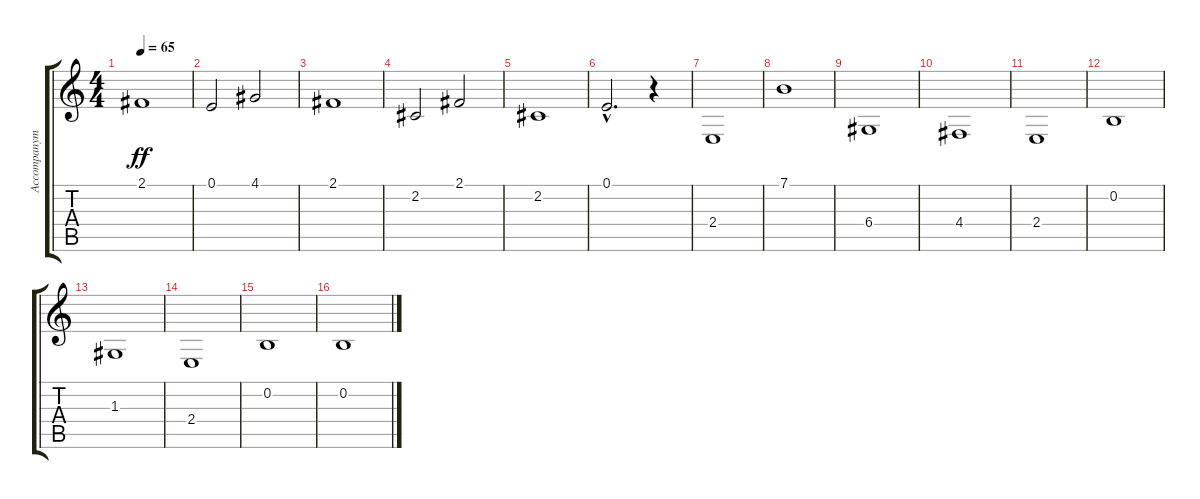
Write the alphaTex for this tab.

\track ("Accompanyment" "Accompanym") {instrument stringensemble2}
\staff {score tabs}
\tuning (E4 B3 G3 D3 A2 E2) {hide}
\ts (4 4)
\tempo 65
\clef g2
\ks c
2.1.1{dy ff} |
0.1.2 4.1.2 |
2.1.1 |
2.2.2 2.1.2 |
2.2.1 |
0.1{hac}.2{d} r.4 |
2.4.1 |
7.1.1 |
6.4.1 |
4.4.1 |
2.4.1 |
0.2.1 |
1.3.1 |
2.4.1 |
0.2.1 |
0.2.1
